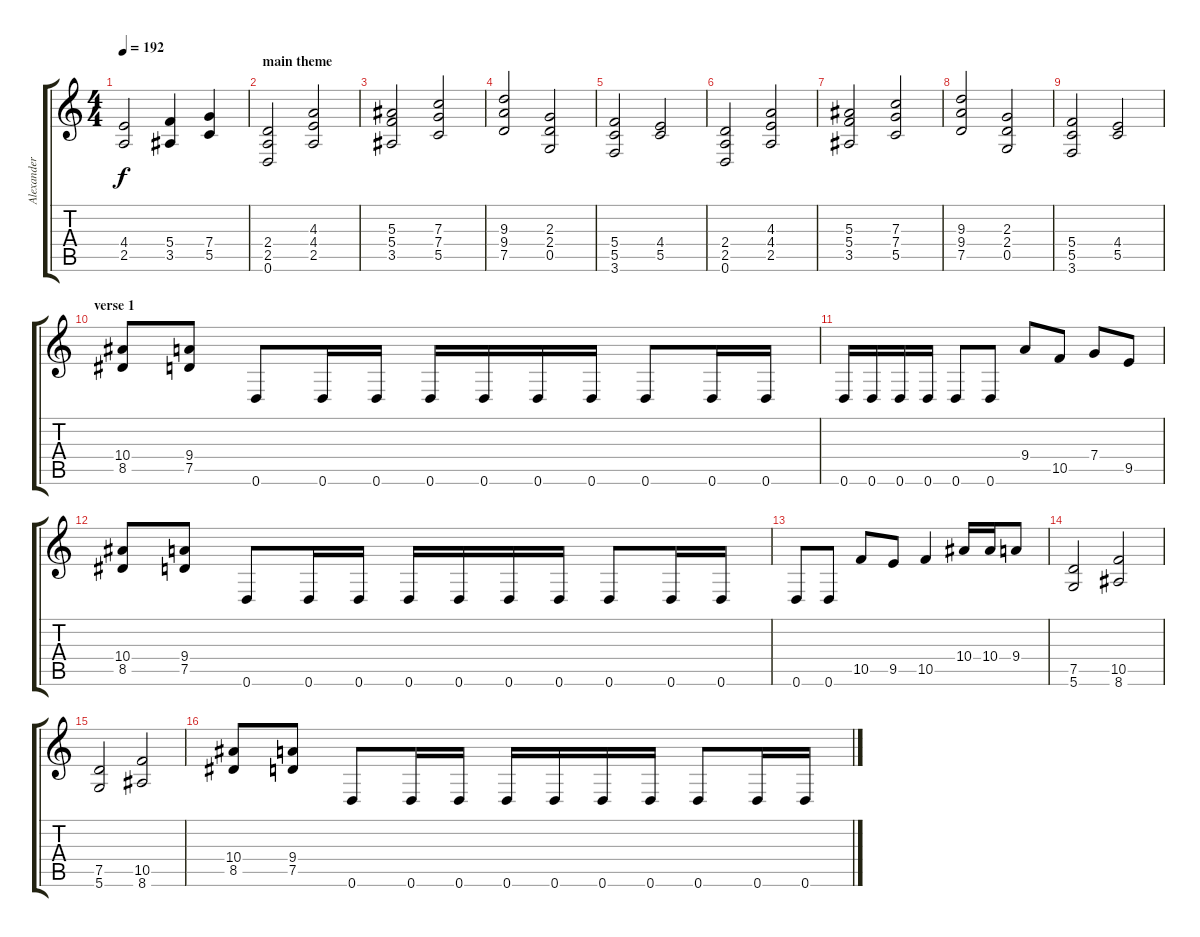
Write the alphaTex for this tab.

\track ("Alexander Kuoppala" "Alexander ") {instrument distortionguitar}
\staff {score tabs}
\tuning (D4 A3 F3 C3 G2 D2) {hide}
\ts (4 4)
\tempo 192
\clef g2
\ks c
(4.4 2.5).2{dy f} (5.4 3.5).4 (7.4 5.5).4 |
\section ("" "main theme")
(2.4 2.5 0.6).2 (4.3 4.4 2.5).2 |
(5.3 5.4 3.5).2 (7.3 7.4 5.5).2 |
(9.3 9.4 7.5).2 (2.3 2.4 0.5).2 |
(5.4 5.5 3.6).2 (4.4 5.5).2 |
(2.4 2.5 0.6).2 (4.3 4.4 2.5).2 |
(5.3 5.4 3.5).2 (7.3 7.4 5.5).2 |
(9.3 9.4 7.5).2 (2.3 2.4 0.5).2 |
(5.4 5.5 3.6).2 (4.4 5.5).2 |
\section ("" "verse 1")
(10.4 8.5).8 (9.4 7.5).8 0.6.8 0.6.16 0.6.16 0.6.16 0.6.16 0.6.16 0.6.16 0.6.8 0.6.16 0.6.16 |
0.6.16 0.6.16 0.6.16 0.6.16 0.6.8 0.6.8 9.4.8 10.5.8 7.4.8 9.5.8 |
(10.4 8.5).8 (9.4 7.5).8 0.6.8 0.6.16 0.6.16 0.6.16 0.6.16 0.6.16 0.6.16 0.6.8 0.6.16 0.6.16 |
0.6.8 0.6.8 10.5.8 9.5.8 10.5.4 10.4.16 10.4.16 9.4.8 |
(7.5 5.6).2 (10.5 8.6).2 |
(7.5 5.6).2 (10.5 8.6).2 |
(10.4 8.5).8 (9.4 7.5).8 0.6.8 0.6.16 0.6.16 0.6.16 0.6.16 0.6.16 0.6.16 0.6.8 0.6.16 0.6.16
